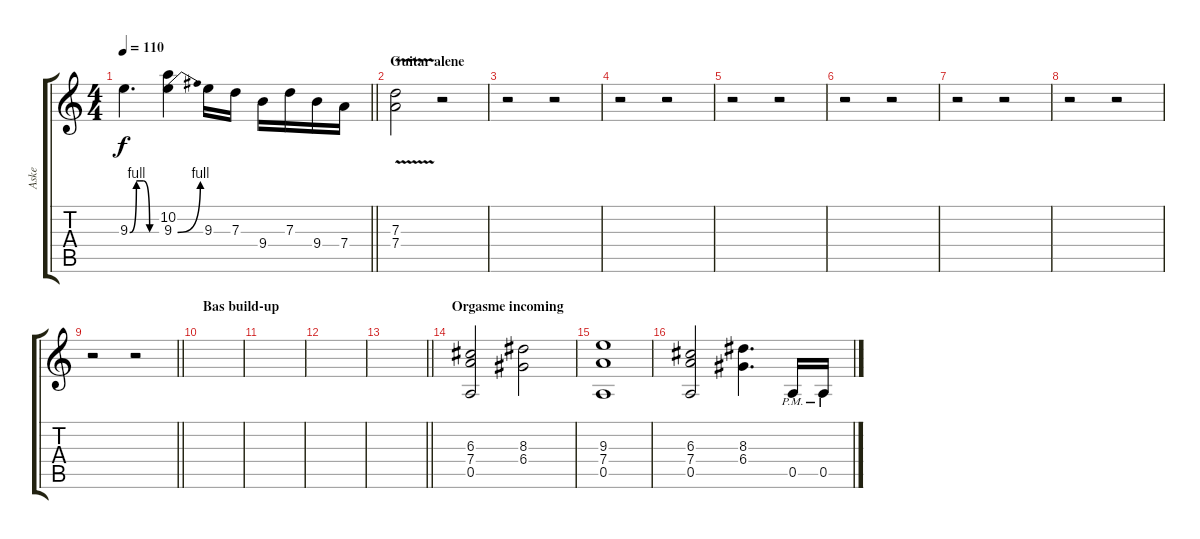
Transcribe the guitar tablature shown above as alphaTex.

\track ("Aske" "Aske") {instrument acousticguitarsteel}
\staff {score tabs}
\tuning (E4 B3 G3 D3 A2 E2) {hide}
\ts (4 4)
\tempo 110
\clef g2
\barLineRight lightlight
\ks c
9.3{be (custom 0 0 15 4 30 4 45 0 60 0)}.4{d dy f} (10.2 9.3{be (bend 0 0 60 4)}).4 9.3.16 7.3.16 9.4.16 7.3.16 9.4.16 7.4.16 |
\section ("" "Guitar alene")
(7.3{v} 7.4).2 r.2 |
r.2 r.2 |
r.2 r.2 |
r.2 r.2 |
r.2 r.2 |
r.2 r.2 |
r.2 r.2 |
\barLineRight lightlight
r.2 r.2 |
\section ("" "Bas build-up")
|
|
|
\barLineRight lightlight
|
\section ("" "Orgasme incoming")
(6.3 7.4 0.5).2{instrument overdrivenguitar} (8.3 6.4).2 |
(9.3 7.4 0.5).1 |
(6.3 7.4 0.5).2 (8.3 6.4).4{d} 0.5{pm}.16 0.5{pm}.16
